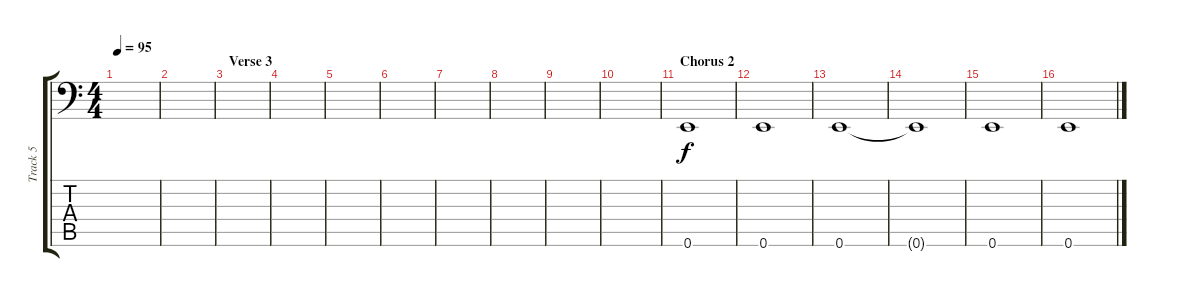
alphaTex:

\track ("Track 5" "Track 5") {instrument acousticbass}
\staff {score tabs}
\tuning (E3 B2 G2 D2 A1 E1) {hide}
\ts (4 4)
\tempo 95
\clef f4
\ks c
|
|
\section ("" "Verse 3")
|
|
|
|
|
|
|
|
\section ("" "Chorus 2")
0.6.1 |
0.6.1 |
0.6.1 |
0.6{t}.1 |
0.6.1 |
0.6.1
